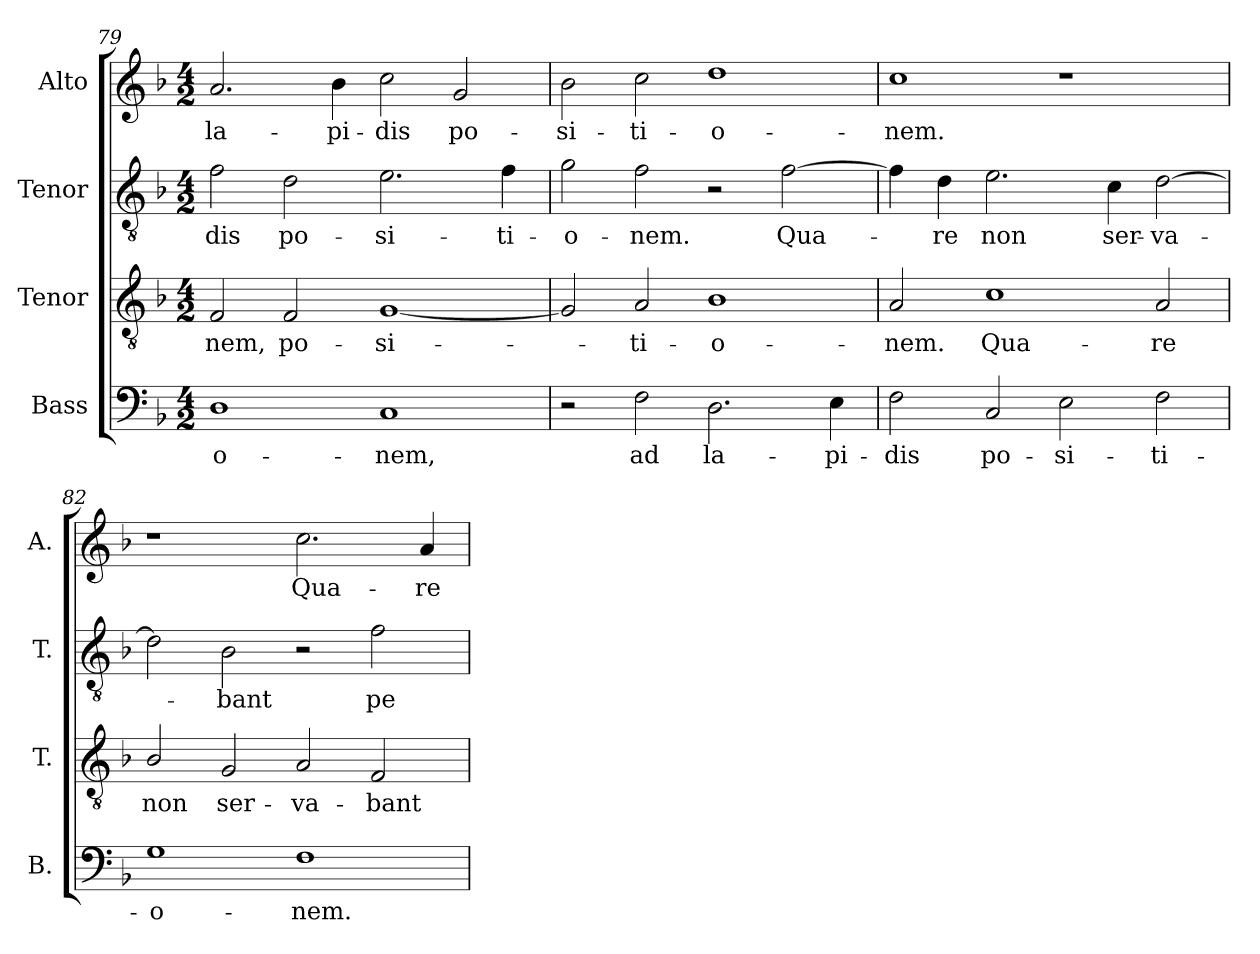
**kern	**text	**kern	**text	**kern	**text	**kern	**text
*part4	*part4	*part3	*part3	*part2	*part2	*part1	*part1
*staff4	*staff4	*staff3	*staff3	*staff2	*staff2	*staff1	*staff1
*I"Bass	*	*I"Tenor	*	*I"Tenor	*	*I"Alto	*
*I'B.	*	*I'T.	*	*I'T.	*	*I'A.	*
*clefF4	*	*clefGv2	*	*clefGv2	*	*clefG2	*
*	*	*ITrd7c12	*	*ITrd7c12	*	*	*
*k[b-]	*	*k[b-]	*	*k[b-]	*	*k[b-]	*
*F:	*	*F:	*	*F:	*	*F:	*
*M4/2	*	*M4/2	*	*M4/2	*	*M4/2	*
=79	=79	=79	=79	=79	=79	=79	=79
!	!LO:LY:b:color=#000000	!	!	!	!	!	!
!	!	!	!LO:LY:b:color=#000000	!	!	!	!
!	!	!	!	!	!LO:LY:b:color=#000000	!	!
!	!	!	!	!	!	!	!LO:LY:b:color=#000000
1Di	-o-	2FFi/	-nem,	2Fi\	-dis	2.ai/	la-
!	!	!	!LO:LY:b:color=#000000	!	!	!	!
!	!	!	!	!	!LO:LY:b:color=#000000	!	!
.	.	2FFi/	po-	2Di\	po-	.	.
!	!	!	!	!	!	!	!LO:LY:b:color=#000000
.	.	.	.	.	.	4b-i\	-pi-
!	!LO:LY:b:color=#000000	!	!	!	!	!	!
!	!	!	!LO:LY:b:color=#000000	!	!	!	!
!	!	!	!	!	!LO:LY:b:color=#000000	!	!
!	!	!	!	!	!	!	!LO:LY:b:color=#000000
1Ci	-nem,	[1GGi	-si-	2.Ei\	-si-	2cci\	-dis
!	!	!	!	!	!	!	!LO:LY:b:color=#000000
.	.	.	.	.	.	2gi/	po-
!	!	!	!	!	!LO:LY:b:color=#000000	!	!
.	.	.	.	4Fi\	-ti-	.	.
!!LO:LB:g=z
=80	=80	=80	=80	=80	=80	=80	=80
!	!	!	!	!	!LO:LY:b:color=#000000	!	!
!	!	!	!	!	!	!	!LO:LY:b:color=#000000
2r	.	2GGi/]	.	2Gi\	-o-	2b-i\	-si-
!	!LO:LY:b:color=#000000	!	!	!	!	!	!
!	!	!	!LO:LY:b:color=#000000	!	!	!	!
!	!	!	!	!	!LO:LY:b:color=#000000	!	!
!	!	!	!	!	!	!	!LO:LY:b:color=#000000
2Fi\	ad	2AAi/	-ti-	2Fi\	-nem.	2cci\	-ti-
!	!LO:LY:b:color=#000000	!	!	!	!	!	!
!	!	!	!LO:LY:b:color=#000000	!	!	!	!
!	!	!	!	!	!	!	!LO:LY:b:color=#000000
2.Di\	la-	1BB-i	-o-	2r	.	1ddi	-o-
!	!	!	!	!	!LO:LY:b:color=#000000	!	!
.	.	.	.	[2Fi\	Qua-	.	.
!	!LO:LY:b:color=#000000	!	!	!	!	!	!
4Ei\	-pi-	.	.	.	.	.	.
=81	=81	=81	=81	=81	=81	=81	=81
!	!LO:LY:b:color=#000000	!	!	!	!	!	!
!	!	!	!LO:LY:b:color=#000000	!	!	!	!
!	!	!	!	!	!	!	!LO:LY:b:color=#000000
2Fi\	-dis	2AAi/	-nem.	4Fi\]	.	1cci	-nem.
!	!	!	!	!	!LO:LY:b:color=#000000	!	!
.	.	.	.	4Di\	-re	.	.
!	!LO:LY:b:color=#000000	!	!	!	!	!	!
!	!	!	!LO:LY:b:color=#000000	!	!	!	!
!	!	!	!	!	!LO:LY:b:color=#000000	!	!
2Ci/	po-	1Ci	Qua-	2.Ei\	non	.	.
!	!LO:LY:b:color=#000000	!	!	!	!	!	!
2Ei\	-si-	.	.	.	.	1r	.
!	!	!	!	!	!LO:LY:b:color=#000000	!	!
.	.	.	.	4Ci\	ser-	.	.
!	!LO:LY:b:color=#000000	!	!	!	!	!	!
!	!	!	!LO:LY:b:color=#000000	!	!	!	!
!	!	!	!	!	!LO:LY:b:color=#000000	!	!
2Fi\	-ti-	2AAi/	-re	[2Di\	-va-	.	.
=82	=82	=82	=82	=82	=82	=82	=82
!	!LO:LY:b:color=#000000	!	!	!	!	!	!
!	!	!	!LO:LY:b:color=#000000	!	!	!	!
1Gi	-o-	2BB-i/	non	2Di\]	.	1r	.
!	!	!	!LO:LY:b:color=#000000	!	!	!	!
!	!	!	!	!	!LO:LY:b:color=#000000	!	!
.	.	2GGi/	ser-	2BB-i\	-bant	.	.
!	!LO:LY:b:color=#000000	!	!	!	!	!	!
!	!	!	!LO:LY:b:color=#000000	!	!	!	!
!	!	!	!	!	!	!	!LO:LY:b:color=#000000
1Fi	-nem.	2AAi/	-va-	2r	.	2.cci\	Qua-
!	!	!	!LO:LY:b:color=#000000	!	!	!	!
!	!	!	!	!	!LO:LY:b:color=#000000	!	!
.	.	2FFi/	-bant	2Fi\	pe-	.	.
!	!	!	!	!	!	!	!LO:LY:b:color=#000000
.	.	.	.	.	.	4ai/	-re
=	=	=	=	=	=	=	=
*-	*-	*-	*-	*-	*-	*-	*-
